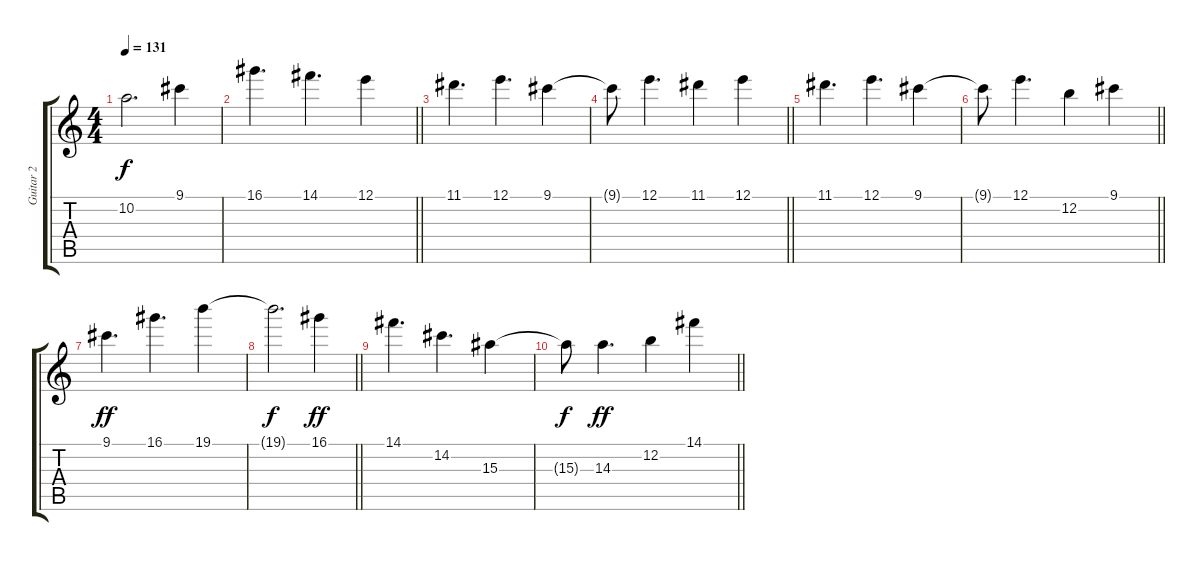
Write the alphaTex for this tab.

\track ("Guitar 2" "Guitar 2") {instrument distortionguitar}
\staff {score tabs}
\tuning (E4 B3 G3 D3 A2 E2) {hide}
\ts (4 4)
\tempo 131
\clef g2
\ks c
10.2.2{d dy f} 9.1.4 |
\barLineRight lightlight
16.1.4{d} 14.1.4{d} 12.1.4 |
11.1.4{d} 12.1.4{d} 9.1.4 |
\barLineRight lightlight
9.1{t}.8 12.1.4{d} 11.1.4 12.1.4 |
11.1.4{d} 12.1.4{d} 9.1.4 |
\barLineRight lightlight
9.1{t}.8 12.1.4{d} 12.2.4 9.1.4 |
9.1.4{d dy ff} 16.1.4{d} 19.1.4 |
\barLineRight lightlight
19.1{t}.2{d dy f} 16.1.4{dy ff} |
14.1.4{d} 14.2.4{d} 15.3.4 |
\barLineRight lightlight
15.3{t}.8{dy f} 14.3.4{d dy ff} 12.2.4 14.1.4
